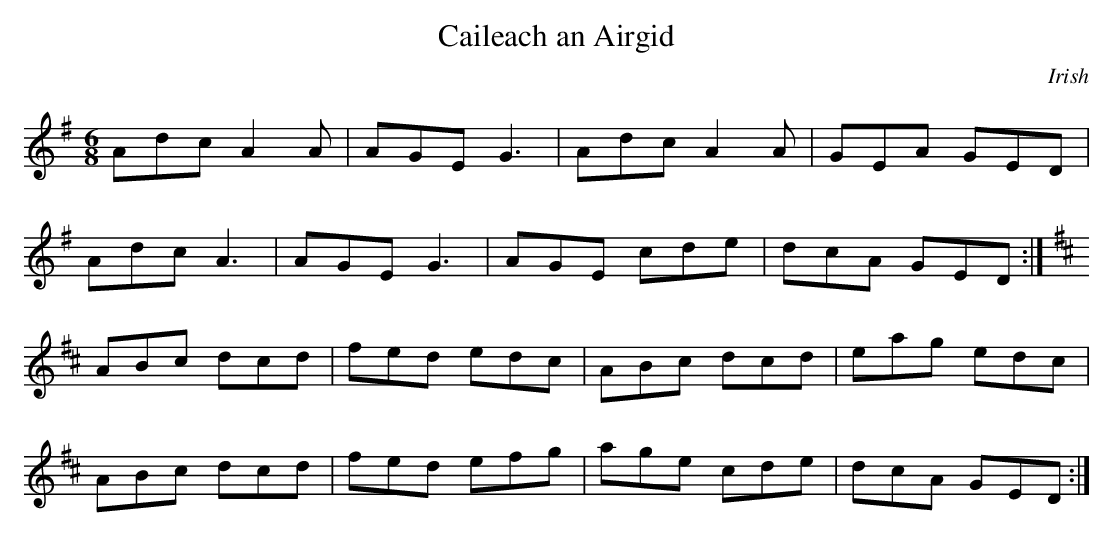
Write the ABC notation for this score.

X:1
T:Caileach an Airgid
M:6/8
K:G
Adc A2 A | AGE G3 | Adc A2 A | GEA GED |
Adc A3 | AGE G3 | AGE cde | dcA GED :|
[K:D] ABc dcd | fed edc | ABc dcd | eag edc |
ABc dcd | fed efg | age cde | dcA GED :|
